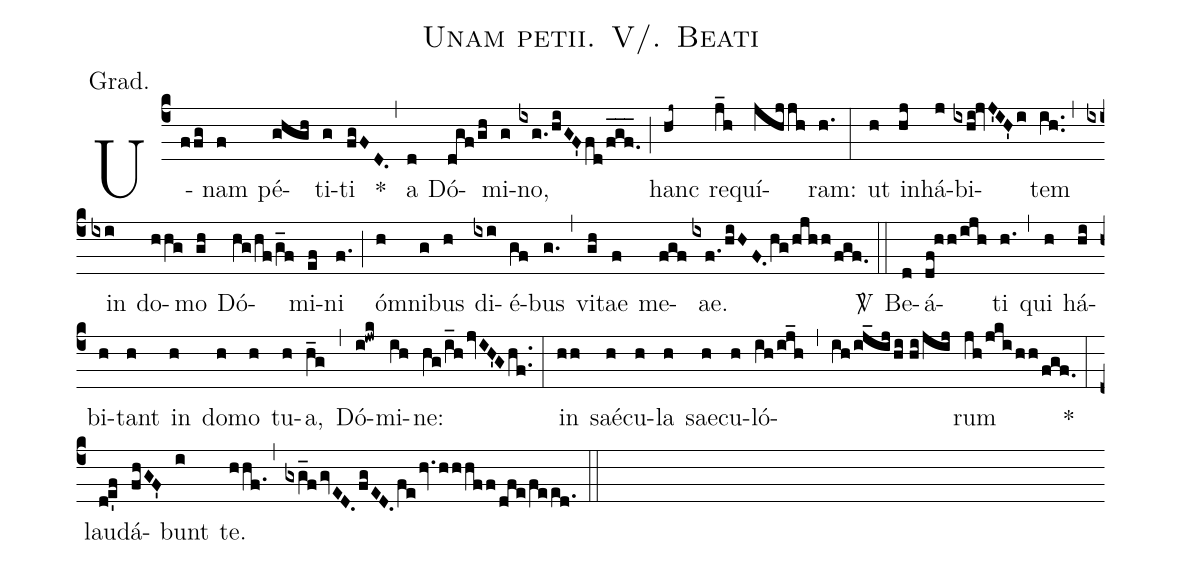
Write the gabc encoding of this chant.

name:Unam petii. V/. Beati;
annotation:Grad.;
mode:5;
office-part:Gradual;
%%
(c4) U{}(ffg)nam(f) pé(ghgh)ti(g)ti(fgFD.) *(,) a(d) Dó(dgf/gh)mi(g)no,(ixg./hiGF'fd/fgf___.) (;) hanc(hj~) re(j_h)quí(jhjjh)ram:(h.) (:) ut(h) in(hj)há(j)bi(ixhi!jvJ'IH'i)tem(ih..) (,) in(ixi) do(hhg)mo(gh) Dó(hg/hf/g_f)mi(ef)ni(f.) (;) ó(h)mni(g)bus(h) di(ixi)é(gf)bus(g.) (,) vi(gh)tae(f) me(fgf)ae.(ixf./hiHF.hg/hjhh/fgf.) <sp>V/</sp>(::) Be(d)á(df!hh/ijh)ti(h.) (,) qui(h) há(hi)bi(h)tant(h) in(h) do(h)mo(h) tu(h)a,(h_g) (,) Dó(i!jwk)mi(ih)ne:(hg/i_hjvIH'Ghf..) (:) in(hh) saé(h)cu(h)la(h) sae(h)cu(h)ló(ih/ij_h,ih/ij_ij/hi//hi/jij)rum(jh/jki/hh/fgf.) *(:) lau(d!e'f)dá(fhGF')bunt(i) te.(hhf.,gxg_fgvED.fgED.fe/hv.hhhff/dfe/feed.) (::)
